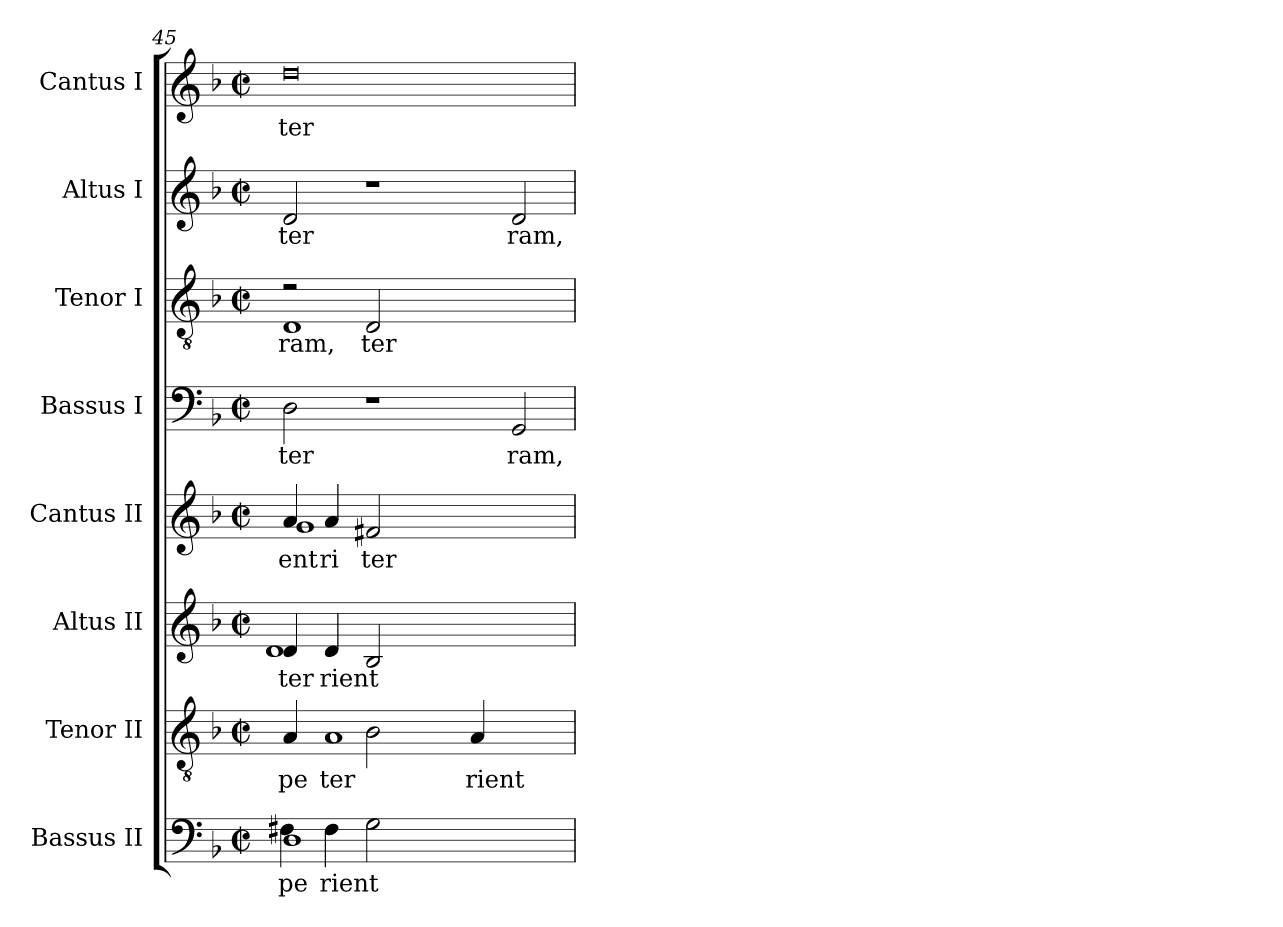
**kern	**text	**kern	**text	**kern	**text	**kern	**text	**kern	**text	**kern	**text	**kern	**text	**kern	**text
*part8	*part8	*part7	*part7	*part6	*part6	*part5	*part5	*part4	*part4	*part3	*part3	*part2	*part2	*part1	*part1
*staff8	*staff8	*staff7	*staff7	*staff6	*staff6	*staff5	*staff5	*staff4	*staff4	*staff3	*staff3	*staff2	*staff2	*staff1	*staff1
*I"Bassus II	*	*I"Tenor II	*	*I"Altus II	*	*I"Cantus II	*	*I"Bassus I	*	*I"Tenor I	*	*I"Altus I	*	*I"Cantus I	*
*clefF4	*	*clefGv2	*	*clefG2	*	*clefG2	*	*clefF4	*	*clefGv2	*	*clefG2	*	*clefG2	*
*k[b-]	*	*k[b-]	*	*k[b-]	*	*k[b-]	*	*k[b-]	*	*k[b-]	*	*k[b-]	*	*k[b-]	*
*F:	*	*F:	*	*F:	*	*F:	*	*F:	*	*F:	*	*F:	*	*F:	*
*M2/2	*	*M2/2	*	*M2/2	*	*M2/2	*	*M2/2	*	*M2/2	*	*M2/2	*	*M2/2	*
*met(c|)	*	*met(c|)	*	*met(c|)	*	*met(c|)	*	*met(c|)	*	*met(c|)	*	*met(c|)	*	*met(c|)	*
=45	=45	=45	=45	=45	=45	=45	=45	=45	=45	=45	=45	=45	=45	=45	=45
!	!LO:LY:b:cj	!	!	!	!	!	!	!	!	!	!	!	!	!	!
*^	*	*	*	*	*	*	*	*	*	*	*	*	*	*	*
!	!	!LO:LY:b:cj	!	!LO:LY:b:cj	!	!LO:LY:b:cj	!	!	!	!	!	!	!	!	!	!
*	*	*	*^	*	*^	*	*	*	*	*	*	*	*	*	*	*
!	!	!	!	!	!	!	!	!LO:LY:b:cj	!	!LO:LY:b:cj	!	!	!	!	!	!	!	!
*	*	*	*	*	*	*	*	*	*^	*	*	*	*	*	*	*	*	*
!	!	!	!	!	!	!	!	!	!	!	!LO:LY:b:cj	!	!LO:LY:b:cj	!	!LO:LY:b	!	!LO:LY:b:cj	!LO:N:vis=0	!LO:LY:b:cj
*	*	*	*	*	*	*	*	*	*	*	*	*	*	*^	*	*	*	*	*
1D	4F#X\	pe	4A/	2ryy	pe	4d/	1d	ter	4a/	1g	ent	2D\	ter	2r	1D	ram,	2d/	ter	1dd	ter
!	!	!LO:LY:b	!	!	!LO:LY:b:cj	!	!	!LO:LY:b	!	!	!LO:LY:b:cj	!	!	!	!	!	!	!	!	!
.	4F#\	rient	1A	.	ter	4d/	.	rient	4a/	.	ri	.	.	.	.	.	.	.	.	.
!	!	!	!	!	!	!	!	!	!	!	!LO:LY:b:cj	!	!	!	!	!LO:LY:b:cj	!	!	!	!
.	2G\	.	.	2B-\	.	2B-/	.	.	2f#X/	.	ter	1r	.	2D/	.	ter	1r	.	.	.
1ryy	1ryy	.	.	2ryy	.	1ryy	1ryy	.	1ryy	1ryy	.	.	.	1ryy	1ryy	.	.	.	1ryy	.
!	!	!	!	!	!LO:LY:b	!	!	!	!	!	!	!	!	!	!	!	!	!	!	!
.	.	.	4A/	.	rient	.	.	.	.	.	.	.	.	.	.	.	.	.	.	.
!	!	!	!	!	!	!	!	!	!	!	!	!	!LO:LY:b:cj	!	!	!	!	!LO:LY:b:cj	!	!
.	.	.	2ryy	2ryy	.	.	.	.	.	.	.	2GG/	ram,	.	.	.	2d/	ram,	.	.
*v	*v	*	*	*	*	*v	*v	*	*v	*v	*	*	*	*v	*v	*	*	*	*	*
*	*	*v	*v	*	*	*	*	*	*	*	*	*	*	*	*	*
=	=	=	=	=	=	=	=	=	=	=	=	=	=	=	=
*-	*-	*-	*-	*-	*-	*-	*-	*-	*-	*-	*-	*-	*-	*-	*-
